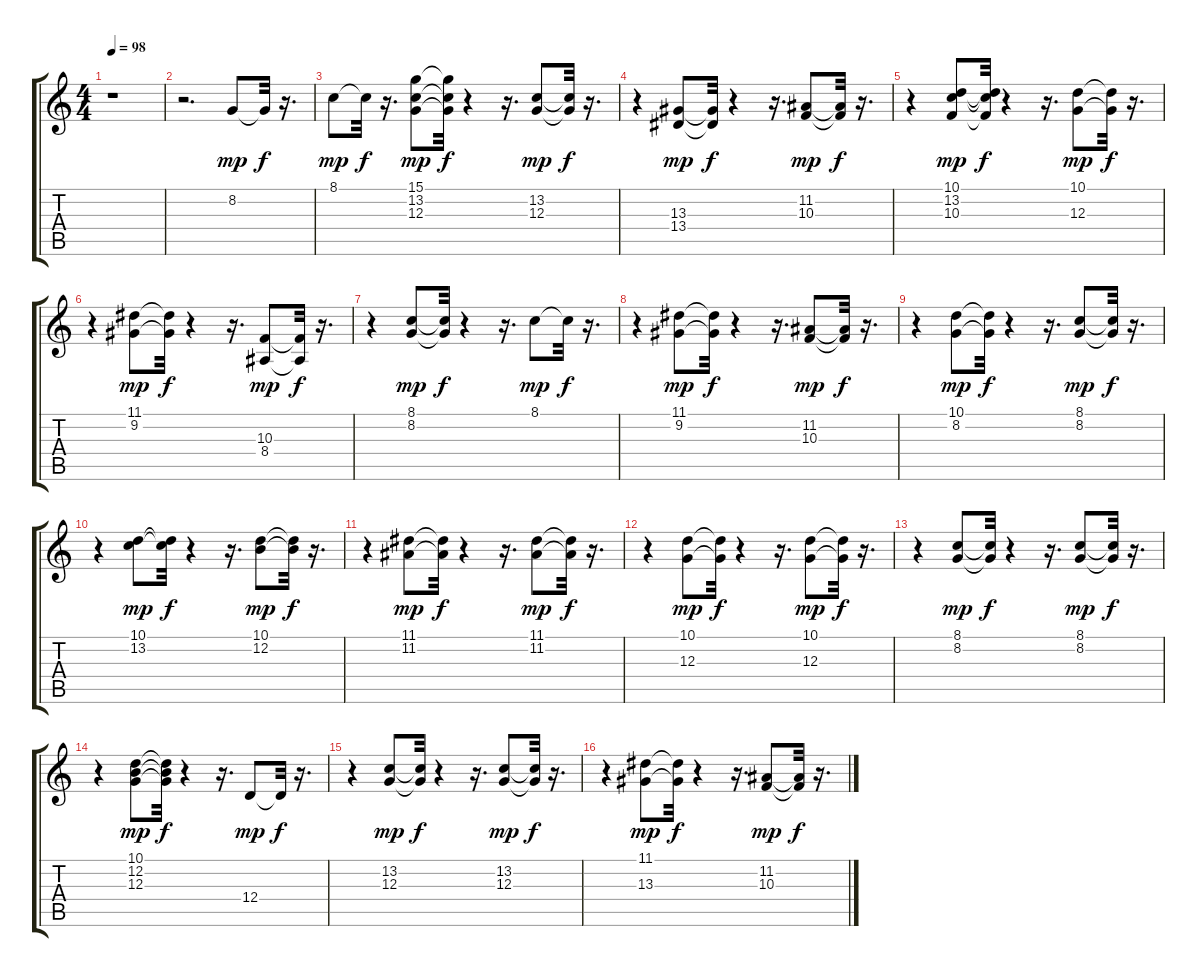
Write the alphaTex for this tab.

\track "" {instrument acousticgrandpiano}
\staff {score tabs}
\tuning (E4 B3 G3 D3 A2 E2) {hide}
\ts (4 4)
\tempo 98
\clef g2
\ks c
r.1{dy mp instrument acousticgrandpiano} |
r.2{d} 8.2.8 8.2{t}.32{dy f} r.16{d} |
8.1.8{dy mp} 8.1{t}.32{dy f} r.16{d} (15.1 13.2 12.3).8{dy mp} (15.1{t} 13.2{t} 12.3{t}).32{dy f} r.4 r.16{d} (13.2 12.3).8{dy mp} (13.2{t} 12.3{t}).32{dy f} r.16{d} |
r.4 (13.3 13.4).8{dy mp} (13.3{t} 13.4{t}).32{dy f} r.4 r.16{d} (11.2 10.3).8{dy mp} (11.2{t} 10.3{t}).32{dy f} r.16{d} |
r.4 (10.1 13.2 10.3).8{dy mp} (10.1{t} 13.2{t} 10.3{t}).32{dy f} r.4 r.16{d} (10.1 12.3).8{dy mp} (10.1{t} 12.3{t}).32{dy f} r.16{d} |
r.4 (11.1 9.2).8{dy mp} (11.1{t} 9.2{t}).32{dy f} r.4 r.16{d} (10.3 8.4).8{dy mp} (10.3{t} 8.4{t}).32{dy f} r.16{d} |
r.4 (8.1 8.2).8{dy mp} (8.1{t} 8.2{t}).32{dy f} r.4 r.16{d} 8.1.8{dy mp} 8.1{t}.32{dy f} r.16{d} |
r.4 (11.1 9.2).8{dy mp} (11.1{t} 9.2{t}).32{dy f} r.4 r.16{d} (11.2 10.3).8{dy mp} (11.2{t} 10.3{t}).32{dy f} r.16{d} |
r.4 (10.1 8.2).8{dy mp} (10.1{t} 8.2{t}).32{dy f} r.4 r.16{d} (8.1 8.2).8{dy mp} (8.1{t} 8.2{t}).32{dy f} r.16{d} |
r.4 (10.1 13.2).8{dy mp} (10.1{t} 13.2{t}).32{dy f} r.4 r.16{d} (10.1 12.2).8{dy mp} (10.1{t} 12.2{t}).32{dy f} r.16{d} |
r.4 (11.1 11.2).8{dy mp} (11.1{t} 11.2{t}).32{dy f} r.4 r.16{d} (11.1 11.2).8{dy mp} (11.1{t} 11.2{t}).32{dy f} r.16{d} |
r.4 (10.1 12.3).8{dy mp} (10.1{t} 12.3{t}).32{dy f} r.4 r.16{d} (10.1 12.3).8{dy mp} (10.1{t} 12.3{t}).32{dy f} r.16{d} |
r.4 (8.1 8.2).8{dy mp} (8.1{t} 8.2{t}).32{dy f} r.4 r.16{d} (8.1 8.2).8{dy mp} (8.1{t} 8.2{t}).32{dy f} r.16{d} |
r.4 (10.1 12.2 12.3).8{dy mp} (10.1{t} 12.2{t} 12.3{t}).32{dy f} r.4 r.16{d} 12.4.8{dy mp} 12.4{t}.32{dy f} r.16{d} |
r.4 (13.2 12.3).8{dy mp} (13.2{t} 12.3{t}).32{dy f} r.4 r.16{d} (13.2 12.3).8{dy mp} (13.2{t} 12.3{t}).32{dy f} r.16{d} |
r.4 (11.1 13.3).8{dy mp} (11.1{t} 13.3{t}).32{dy f} r.4 r.16{d} (11.2 10.3).8{dy mp} (11.2{t} 10.3{t}).32{dy f} r.16{d}
